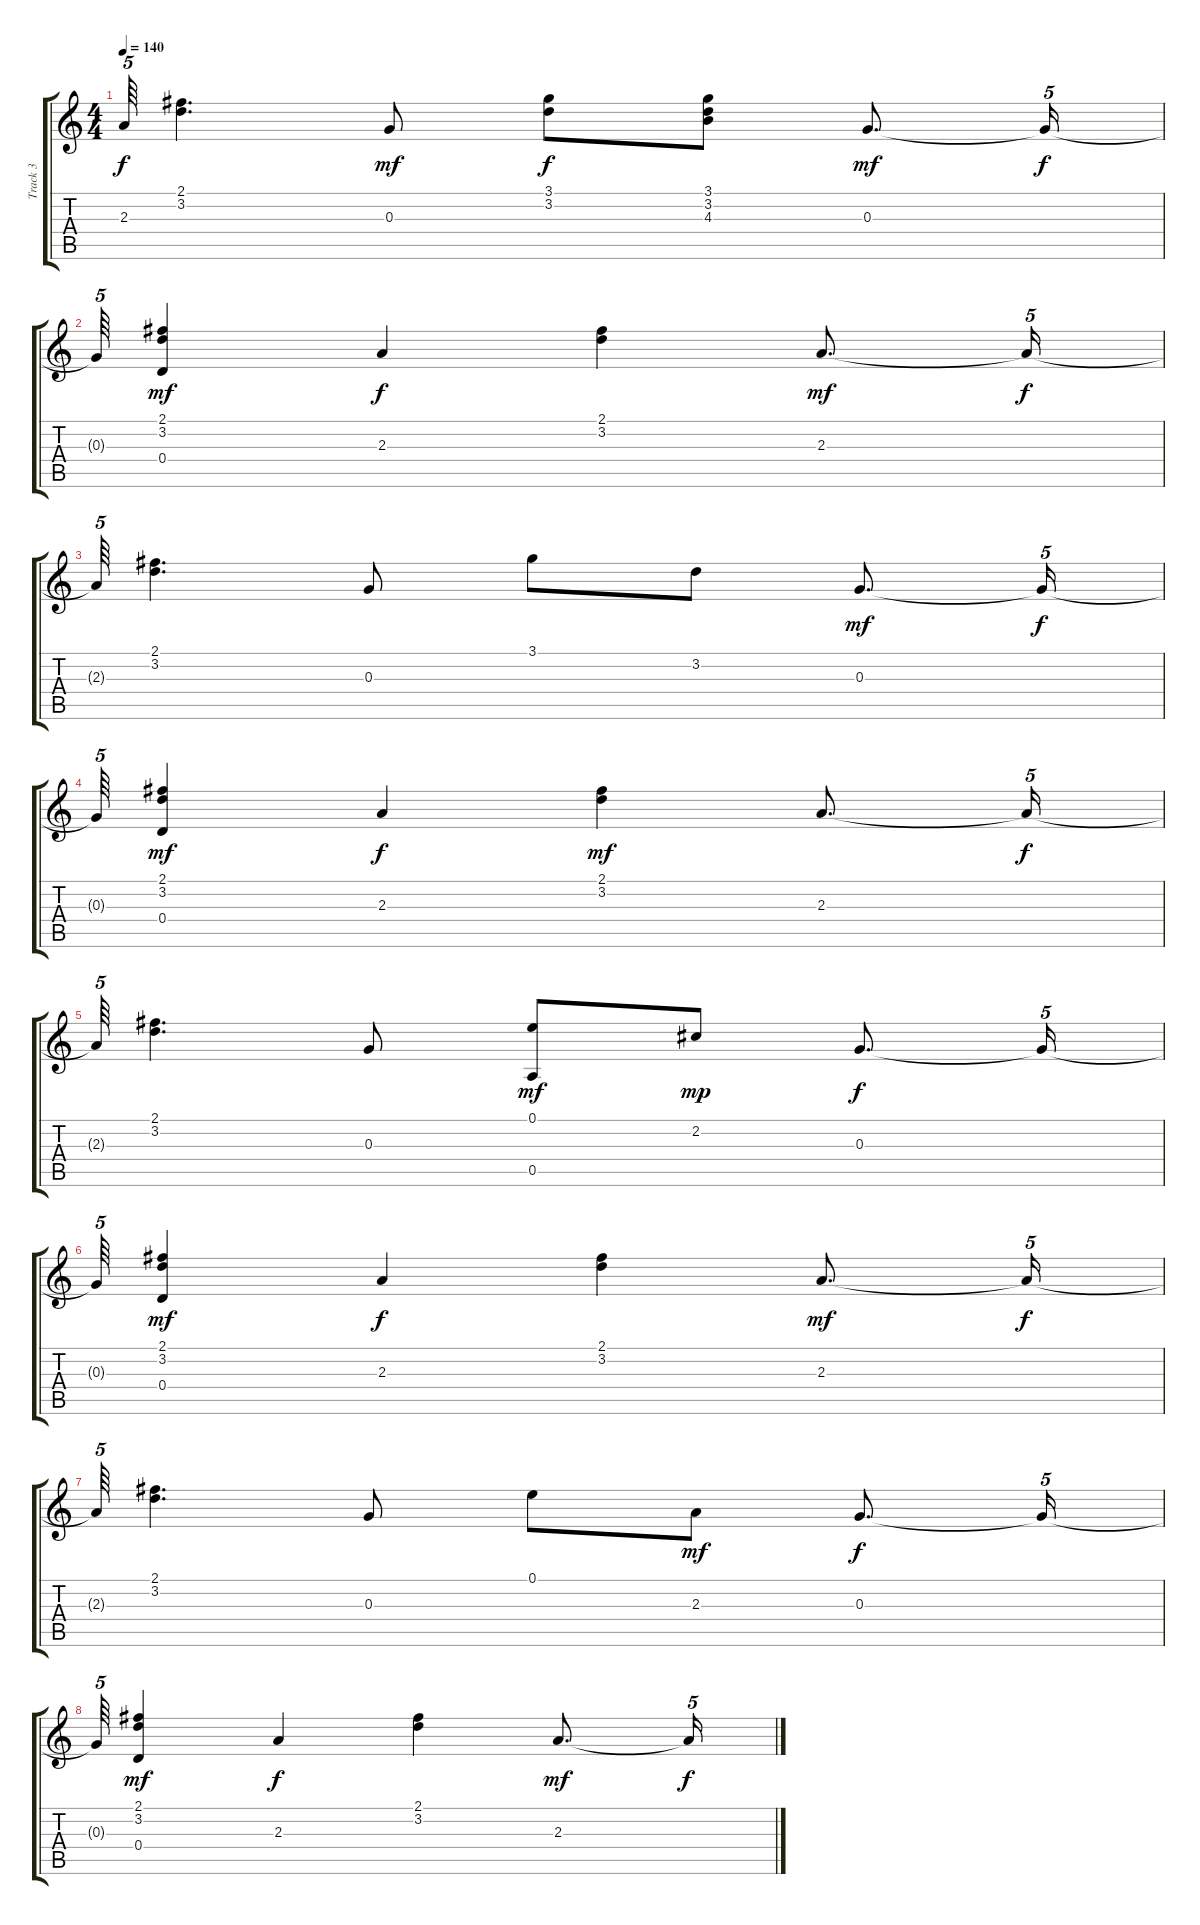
\track ("Track 3" "Track 3") {instrument acousticguitarsteel}
\staff {score tabs}
\tuning (E4 B3 G3 D3 A2 E2) {hide}
\ts (4 4)
\tempo 140
\clef g2
\ks c
2.3{t}.64{tu (5 4) dy f} (2.1 3.2).4{d} 0.3.8{dy mf} (3.1 3.2).8{dy f} (3.1 3.2 4.3).8 0.3.8{d dy mf} 0.3{t}.16{tu (5 4) dy f} |
0.3{t}.64{tu (5 4)} (2.1 3.2 0.4).4{dy mf} 2.3.4{dy f} (2.1 3.2).4 2.3.8{d dy mf} 2.3{t}.16{tu (5 4) dy f} |
2.3{t}.64{tu (5 4)} (2.1 3.2).4{d} 0.3.8 3.1.8 3.2.8 0.3.8{d dy mf} 0.3{t}.16{tu (5 4) dy f} |
0.3{t}.64{tu (5 4)} (2.1 3.2 0.4).4{dy mf} 2.3.4{dy f} (2.1 3.2).4{dy mf} 2.3.8{d} 2.3{t}.16{tu (5 4) dy f} |
2.3{t}.64{tu (5 4)} (2.1 3.2).4{d} 0.3.8 (0.1 0.5).8{dy mf} 2.2.8{dy mp} 0.3.8{d dy f} 0.3{t}.16{tu (5 4)} |
0.3{t}.64{tu (5 4)} (2.1 3.2 0.4).4{dy mf} 2.3.4{dy f} (2.1 3.2).4 2.3.8{d dy mf} 2.3{t}.16{tu (5 4) dy f} |
2.3{t}.64{tu (5 4)} (2.1 3.2).4{d} 0.3.8 0.1.8 2.3.8{dy mf} 0.3.8{d dy f} 0.3{t}.16{tu (5 4)} |
0.3{t}.64{tu (5 4)} (2.1 3.2 0.4).4{dy mf} 2.3.4{dy f} (2.1 3.2).4 2.3.8{d dy mf} 2.3{t}.16{tu (5 4) dy f}
